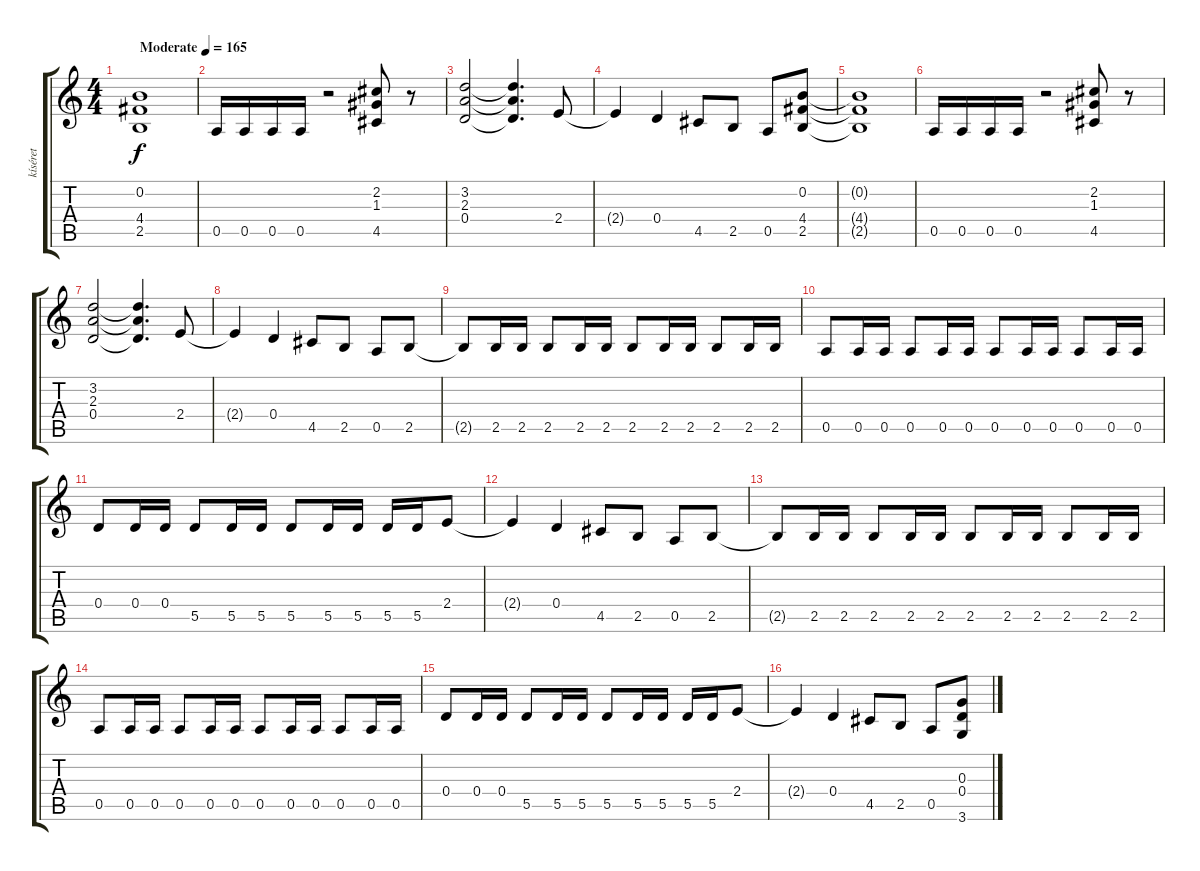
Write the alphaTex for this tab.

\track ("kíséret" "kíséret") {instrument distortionguitar}
\staff {score tabs}
\tuning (E4 B3 G3 D3 A2 E2) {hide}
\ts (4 4)
\tempo (165 "Moderate")
\clef g2
\ks c
(0.2 4.4 2.5).1{dy f instrument distortionguitar} |
0.5.16 0.5.16 0.5.16 0.5.16 r.2 (2.2 1.3 4.5).8 r.8 |
(3.2 2.3 0.4).2 (3.2{t} 2.3{t} 0.4{t}).4{d} 2.4.8 |
2.4{t}.4 0.4.4 4.5.8 2.5.8 0.5.8 (0.2 4.4 2.5).8 |
(0.2{t} 4.4{t} 2.5{t}).1 |
0.5.16 0.5.16 0.5.16 0.5.16 r.2 (2.2 1.3 4.5).8 r.8 |
(3.2 2.3 0.4).2 (3.2{t} 2.3{t} 0.4{t}).4{d} 2.4.8 |
2.4{t}.4 0.4.4 4.5.8 2.5.8 0.5.8 2.5.8 |
2.5{t}.8 2.5.16 2.5.16 2.5.8 2.5.16 2.5.16 2.5.8 2.5.16 2.5.16 2.5.8 2.5.16 2.5.16 |
0.5.8 0.5.16 0.5.16 0.5.8 0.5.16 0.5.16 0.5.8 0.5.16 0.5.16 0.5.8 0.5.16 0.5.16 |
0.4.8 0.4.16 0.4.16 5.5.8 5.5.16 5.5.16 5.5.8 5.5.16 5.5.16 5.5.16 5.5.16 2.4.8 |
2.4{t}.4 0.4.4 4.5.8 2.5.8 0.5.8 2.5.8 |
2.5{t}.8 2.5.16 2.5.16 2.5.8 2.5.16 2.5.16 2.5.8 2.5.16 2.5.16 2.5.8 2.5.16 2.5.16 |
0.5.8 0.5.16 0.5.16 0.5.8 0.5.16 0.5.16 0.5.8 0.5.16 0.5.16 0.5.8 0.5.16 0.5.16 |
0.4.8 0.4.16 0.4.16 5.5.8 5.5.16 5.5.16 5.5.8 5.5.16 5.5.16 5.5.16 5.5.16 2.4.8 |
2.4{t}.4 0.4.4 4.5.8 2.5.8 0.5.8 (0.3 0.4 3.6).8
